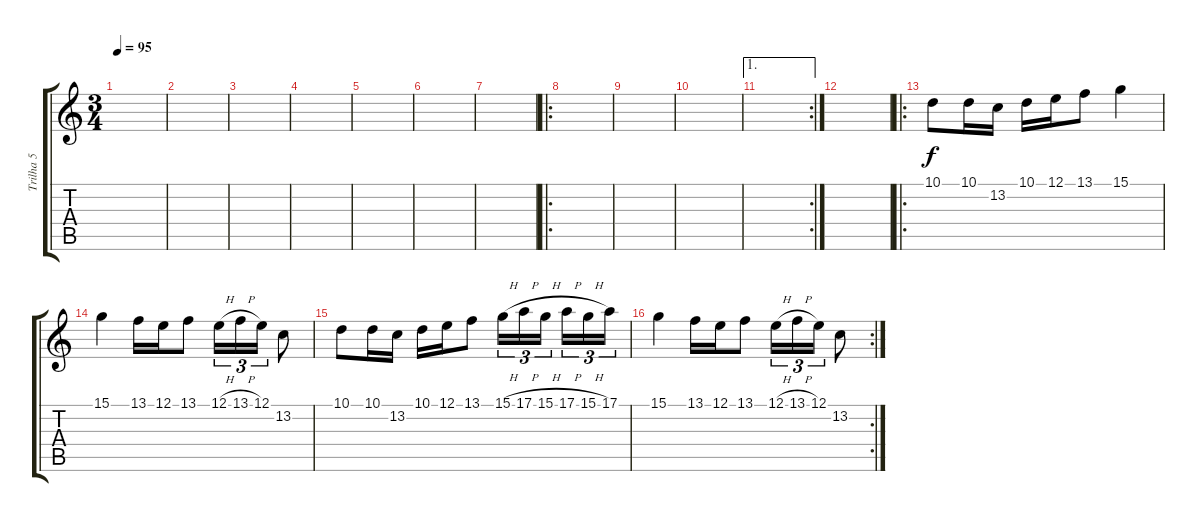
\track ("Trilha 5" "Trilha 5") {instrument flute}
\staff {score tabs}
\tuning (E4 B3 G3 D3 A2 E2) {hide}
\ts (3 4)
\tempo 95
\clef g2
\ks c
|
|
|
|
|
|
|
\ro
|
|
|
\ae 1
\rc 2
|
|
\ro
10.1.8 10.1.16 13.2.16 10.1.16 12.1.16 13.1.8 15.1.4 |
15.1.4 13.1.16 12.1.16 13.1.8 12.1{h}.16{tu (3 2)} 13.1{h}.16{tu (3 2)} 12.1.16{tu (3 2)} 13.2.8 |
10.1.8 10.1.16 13.2.16 10.1.16 12.1.16 13.1.8 15.1{h}.16{tu (3 2)} 17.1{h}.16{tu (3 2)} 15.1{h}.16{tu (3 2)} 17.1{h}.16{tu (3 2)} 15.1{h}.16{tu (3 2)} 17.1.16{tu (3 2)} |
\rc 2
15.1.4 13.1.16 12.1.16 13.1.8 12.1{h}.16{tu (3 2)} 13.1{h}.16{tu (3 2)} 12.1.16{tu (3 2)} 13.2.8
